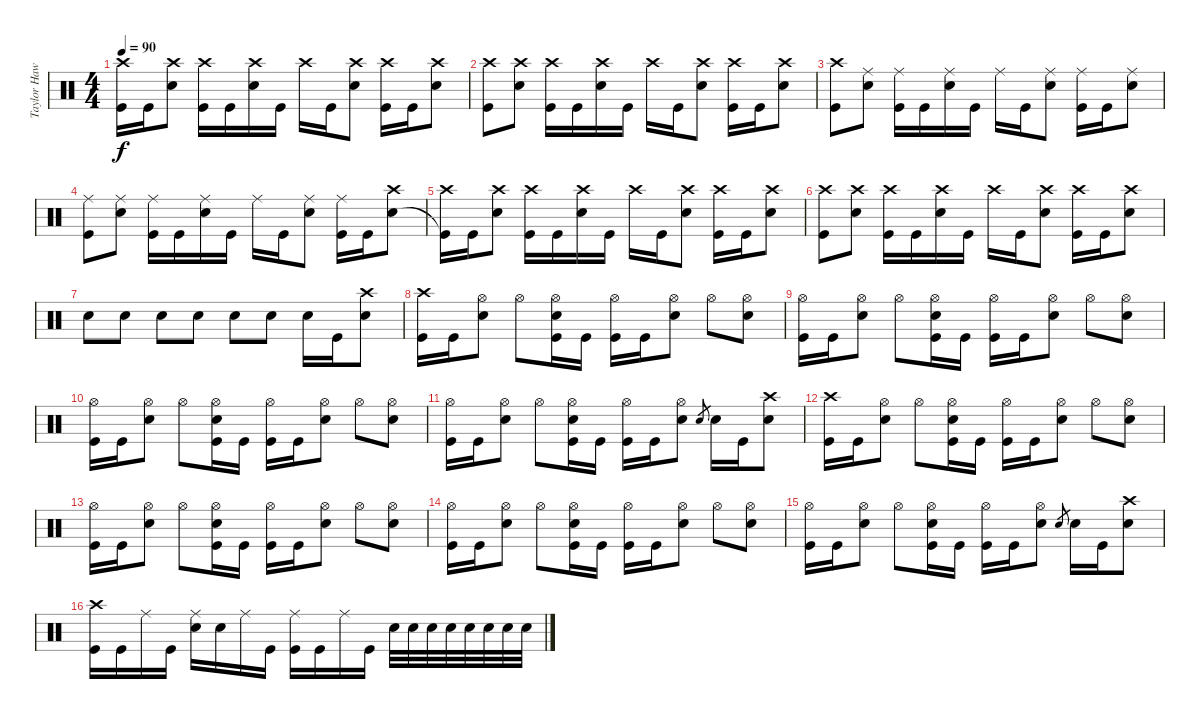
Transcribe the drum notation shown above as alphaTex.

\track ("Taylor Hawkins - Drums" "Taylor Haw") {instrument percussion}
\staff {score}
\articulation defaults
\ts (4 4)
\tempo 90
\clef neutral
\ks c
("Crash high (hit)" "Kick (hit)"{t}).16{dy f} "Kick (hit)".16 ("Crash high (hit)" "Electric Snare (hit)").8 ("Crash high (hit)" "Kick (hit)").16 "Kick (hit)".16 ("Crash high (hit)" "Electric Snare (hit)").16 "Kick (hit)".16 "Crash high (hit)".16 "Kick (hit)".16 ("Crash high (hit)" "Electric Snare (hit)").8 ("Crash high (hit)" "Kick (hit)").16 "Kick (hit)".16 ("Crash high (hit)" "Snare (hit) 2").8 |
("Crash high (hit)" "Kick (hit)").8 ("Crash high (hit)" "Electric Snare (hit)").8 ("Crash high (hit)" "Kick (hit)").16 "Kick (hit)".16 ("Crash high (hit)" "Electric Snare (hit)").16 "Kick (hit)".16 "Crash high (hit)".16 "Kick (hit)".16 ("Crash high (hit)" "Electric Snare (hit)").8 ("Crash high (hit)" "Kick (hit)").16 "Kick (hit)".16 ("Crash high (hit)" "Electric Snare (hit)").8 |
("Crash high (hit)" "Kick (hit)").8 ("Ride (middle)" "Electric Snare (hit)").8 ("Ride (middle)" "Kick (hit)").16 "Kick (hit)".16 ("Ride (middle)" "Electric Snare (hit)").16 "Kick (hit)".16 "Ride (middle)".16 "Kick (hit)".16 ("Ride (middle)" "Electric Snare (hit)").8 ("Ride (middle)" "Kick (hit)").16 "Kick (hit)".16 ("Ride (middle)" "Snare (hit) 2").8 |
("Ride (middle)" "Kick (hit)").8 ("Ride (middle)" "Electric Snare (hit)").8 ("Ride (middle)" "Kick (hit)").16 "Kick (hit)".16 ("Ride (middle)" "Electric Snare (hit)").16 "Kick (hit)".16 "Ride (middle)".16 "Kick (hit)".16 ("Ride (middle)" "Electric Snare (hit)").8 ("Ride (middle)" "Kick (hit)").16 "Kick (hit)".16 ("Crash high (hit)" "Snare (hit) 2").8 |
("Crash high (hit)" "Kick (hit)"{t}).16 "Kick (hit)".16 ("Crash high (hit)" "Electric Snare (hit)").8 ("Crash high (hit)" "Kick (hit)").16 "Kick (hit)".16 ("Crash high (hit)" "Electric Snare (hit)").16 "Kick (hit)".16 "Crash high (hit)".16 "Kick (hit)".16 ("Crash high (hit)" "Electric Snare (hit)").8 ("Crash high (hit)" "Kick (hit)").16 "Kick (hit)".16 ("Crash high (hit)" "Snare (hit) 2").8 |
("Crash high (hit)" "Kick (hit)").8 ("Crash high (hit)" "Electric Snare (hit)").8 ("Crash high (hit)" "Kick (hit)").16 "Kick (hit)".16 ("Crash high (hit)" "Electric Snare (hit)").16 "Kick (hit)".16 "Crash high (hit)".16 "Kick (hit)".16 ("Crash high (hit)" "Electric Snare (hit)").8 ("Crash high (hit)" "Kick (hit)").16 "Kick (hit)".16 ("Crash high (hit)" "Electric Snare (hit)").8 |
"Electric Snare (hit)".8 "Electric Snare (hit)".8 "Electric Snare (hit)".8 "Electric Snare (hit)".8 "Electric Snare (hit)".8 "Electric Snare (hit)".8 "Electric Snare (hit)".16 "Kick (hit)".16 ("Crash high (hit)" "Electric Snare (hit)").8 |
("Crash high (hit)" "Kick (hit)").16 "Kick (hit)".16 ("Hi-Hat (open)" "Electric Snare (hit)").8 "Hi-Hat (open)".8 ("Hi-Hat (open)" "Electric Snare (hit)" "Kick (hit)").16 "Kick (hit)".16 ("Hi-Hat (open)" "Kick (hit)").16 "Kick (hit)".16 ("Hi-Hat (open)" "Electric Snare (hit)").8 "Hi-Hat (open)".8 ("Hi-Hat (open)" "Electric Snare (hit)").8 |
("Hi-Hat (open)" "Kick (hit)").16 "Kick (hit)".16 ("Hi-Hat (open)" "Electric Snare (hit)").8 "Hi-Hat (open)".8 ("Hi-Hat (open)" "Electric Snare (hit)" "Kick (hit)").16 "Kick (hit)".16 ("Hi-Hat (open)" "Kick (hit)").16 "Kick (hit)".16 ("Hi-Hat (open)" "Electric Snare (hit)").8 "Hi-Hat (open)".8 ("Hi-Hat (open)" "Electric Snare (hit)").8 |
("Hi-Hat (open)" "Kick (hit)").16 "Kick (hit)".16 ("Hi-Hat (open)" "Electric Snare (hit)").8 "Hi-Hat (open)".8 ("Hi-Hat (open)" "Electric Snare (hit)" "Kick (hit)").16 "Kick (hit)".16 ("Hi-Hat (open)" "Kick (hit)").16 "Kick (hit)".16 ("Hi-Hat (open)" "Electric Snare (hit)").8 "Hi-Hat (open)".8 ("Hi-Hat (open)" "Electric Snare (hit)").8 |
("Hi-Hat (open)" "Kick (hit)").16 "Kick (hit)".16 ("Hi-Hat (open)" "Electric Snare (hit)").8 "Hi-Hat (open)".8 ("Hi-Hat (open)" "Electric Snare (hit)" "Kick (hit)").16 "Kick (hit)".16 ("Hi-Hat (open)" "Kick (hit)").16 "Kick (hit)".16 ("Hi-Hat (open)" "Electric Snare (hit)").8 "Electric Snare (hit)".8{gr} "Electric Snare (hit)".16 "Kick (hit)".16 ("Crash high (hit)" "Electric Snare (hit)").8 |
("Crash high (hit)" "Kick (hit)").16 "Kick (hit)".16 ("Hi-Hat (open)" "Electric Snare (hit)").8 "Hi-Hat (open)".8 ("Hi-Hat (open)" "Electric Snare (hit)" "Kick (hit)").16 "Kick (hit)".16 ("Hi-Hat (open)" "Kick (hit)").16 "Kick (hit)".16 ("Hi-Hat (open)" "Electric Snare (hit)").8 "Hi-Hat (open)".8 ("Hi-Hat (open)" "Electric Snare (hit)").8 |
("Hi-Hat (open)" "Kick (hit)").16 "Kick (hit)".16 ("Hi-Hat (open)" "Electric Snare (hit)").8 "Hi-Hat (open)".8 ("Hi-Hat (open)" "Electric Snare (hit)" "Kick (hit)").16 "Kick (hit)".16 ("Hi-Hat (open)" "Kick (hit)").16 "Kick (hit)".16 ("Hi-Hat (open)" "Electric Snare (hit)").8 "Hi-Hat (open)".8 ("Hi-Hat (open)" "Electric Snare (hit)").8 |
("Hi-Hat (open)" "Kick (hit)").16 "Kick (hit)".16 ("Hi-Hat (open)" "Electric Snare (hit)").8 "Hi-Hat (open)".8 ("Hi-Hat (open)" "Electric Snare (hit)" "Kick (hit)").16 "Kick (hit)".16 ("Hi-Hat (open)" "Kick (hit)").16 "Kick (hit)".16 ("Hi-Hat (open)" "Electric Snare (hit)").8 "Hi-Hat (open)".8 ("Hi-Hat (open)" "Electric Snare (hit)").8 |
("Hi-Hat (open)" "Kick (hit)").16 "Kick (hit)".16 ("Hi-Hat (open)" "Electric Snare (hit)").8 "Hi-Hat (open)".8 ("Hi-Hat (open)" "Electric Snare (hit)" "Kick (hit)").16 "Kick (hit)".16 ("Hi-Hat (open)" "Kick (hit)").16 "Kick (hit)".16 ("Hi-Hat (open)" "Electric Snare (hit)").8 "Electric Snare (hit)".8{gr} "Electric Snare (hit)".16 "Kick (hit)".16 ("Crash high (hit)" "Electric Snare (hit)").8 |
("Crash high (hit)" "Kick (hit)").16 "Kick (hit)".16 "Ride (middle)".16 "Kick (hit)".16 ("Ride (middle)" "Electric Snare (hit)").16 "Electric Snare (hit)".16 "Ride (middle)".16 "Kick (hit)".16 ("Ride (middle)" "Kick (hit)").16 "Kick (hit)".16 "Ride (middle)".16 "Kick (hit)".16 "Electric Snare (hit)".32 "Electric Snare (hit)".32 "Electric Snare (hit)".32 "Electric Snare (hit)".32 "Electric Snare (hit)".32 "Electric Snare (hit)".32 "Electric Snare (hit)".32 "Electric Snare (hit)".32
